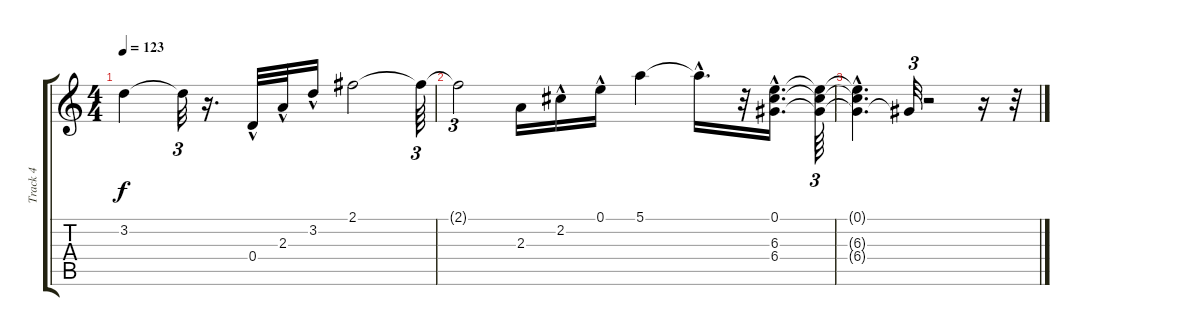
\track ("Track 4" "Track 4") {instrument acousticguitarsteel}
\staff {score tabs}
\tuning (E4 B3 G3 D3 A2 E2) {hide}
\ts (4 4)
\tempo 123
\clef g2
\ks c
3.2{t}.4{dy f} 3.2{t}.32{tu (3 2)} r.16{d} 0.4{hac}.32 2.3{hac}.32 3.2{hac}.16 2.1.2 2.1{t}.64{tu (3 2)} |
2.1{t}.2{tu (3 2)} 2.3.16 2.2{hac}.16 0.1{hac}.16 5.1.4 5.1{hac t}.16{d} r.32 (0.1{hac} 6.3{hac} 6.4{hac}).16{d} (0.1{t} 6.3{t} 6.4{t}).64{tu (3 2)} |
(0.1{t} 6.3{t} 6.4{hac t}).4{d} 6.4{t}.32{tu (3 2)} r.2 r.16 r.32
